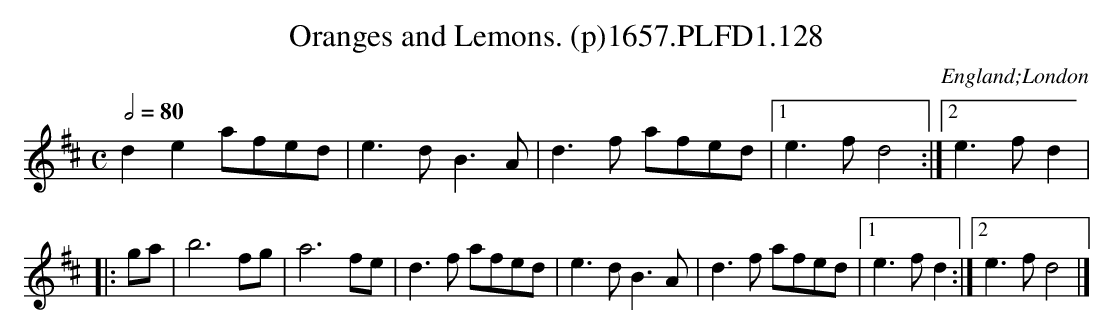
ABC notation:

X:1
T:Oranges and Lemons. (p)1657.PLFD1.128
M:C
L:1/8
Q:1/2=80
O:England;London
K:D
d2 e2 afed|e3 d B3 A|d3 f afed|1e3 f d4:|2e3 f d2|
|:ga|b6 fg|a6 fe|d3 f afed|e3 d B3 A|d3 f afed|1e3 f d2 :|2e3 f d4|]
